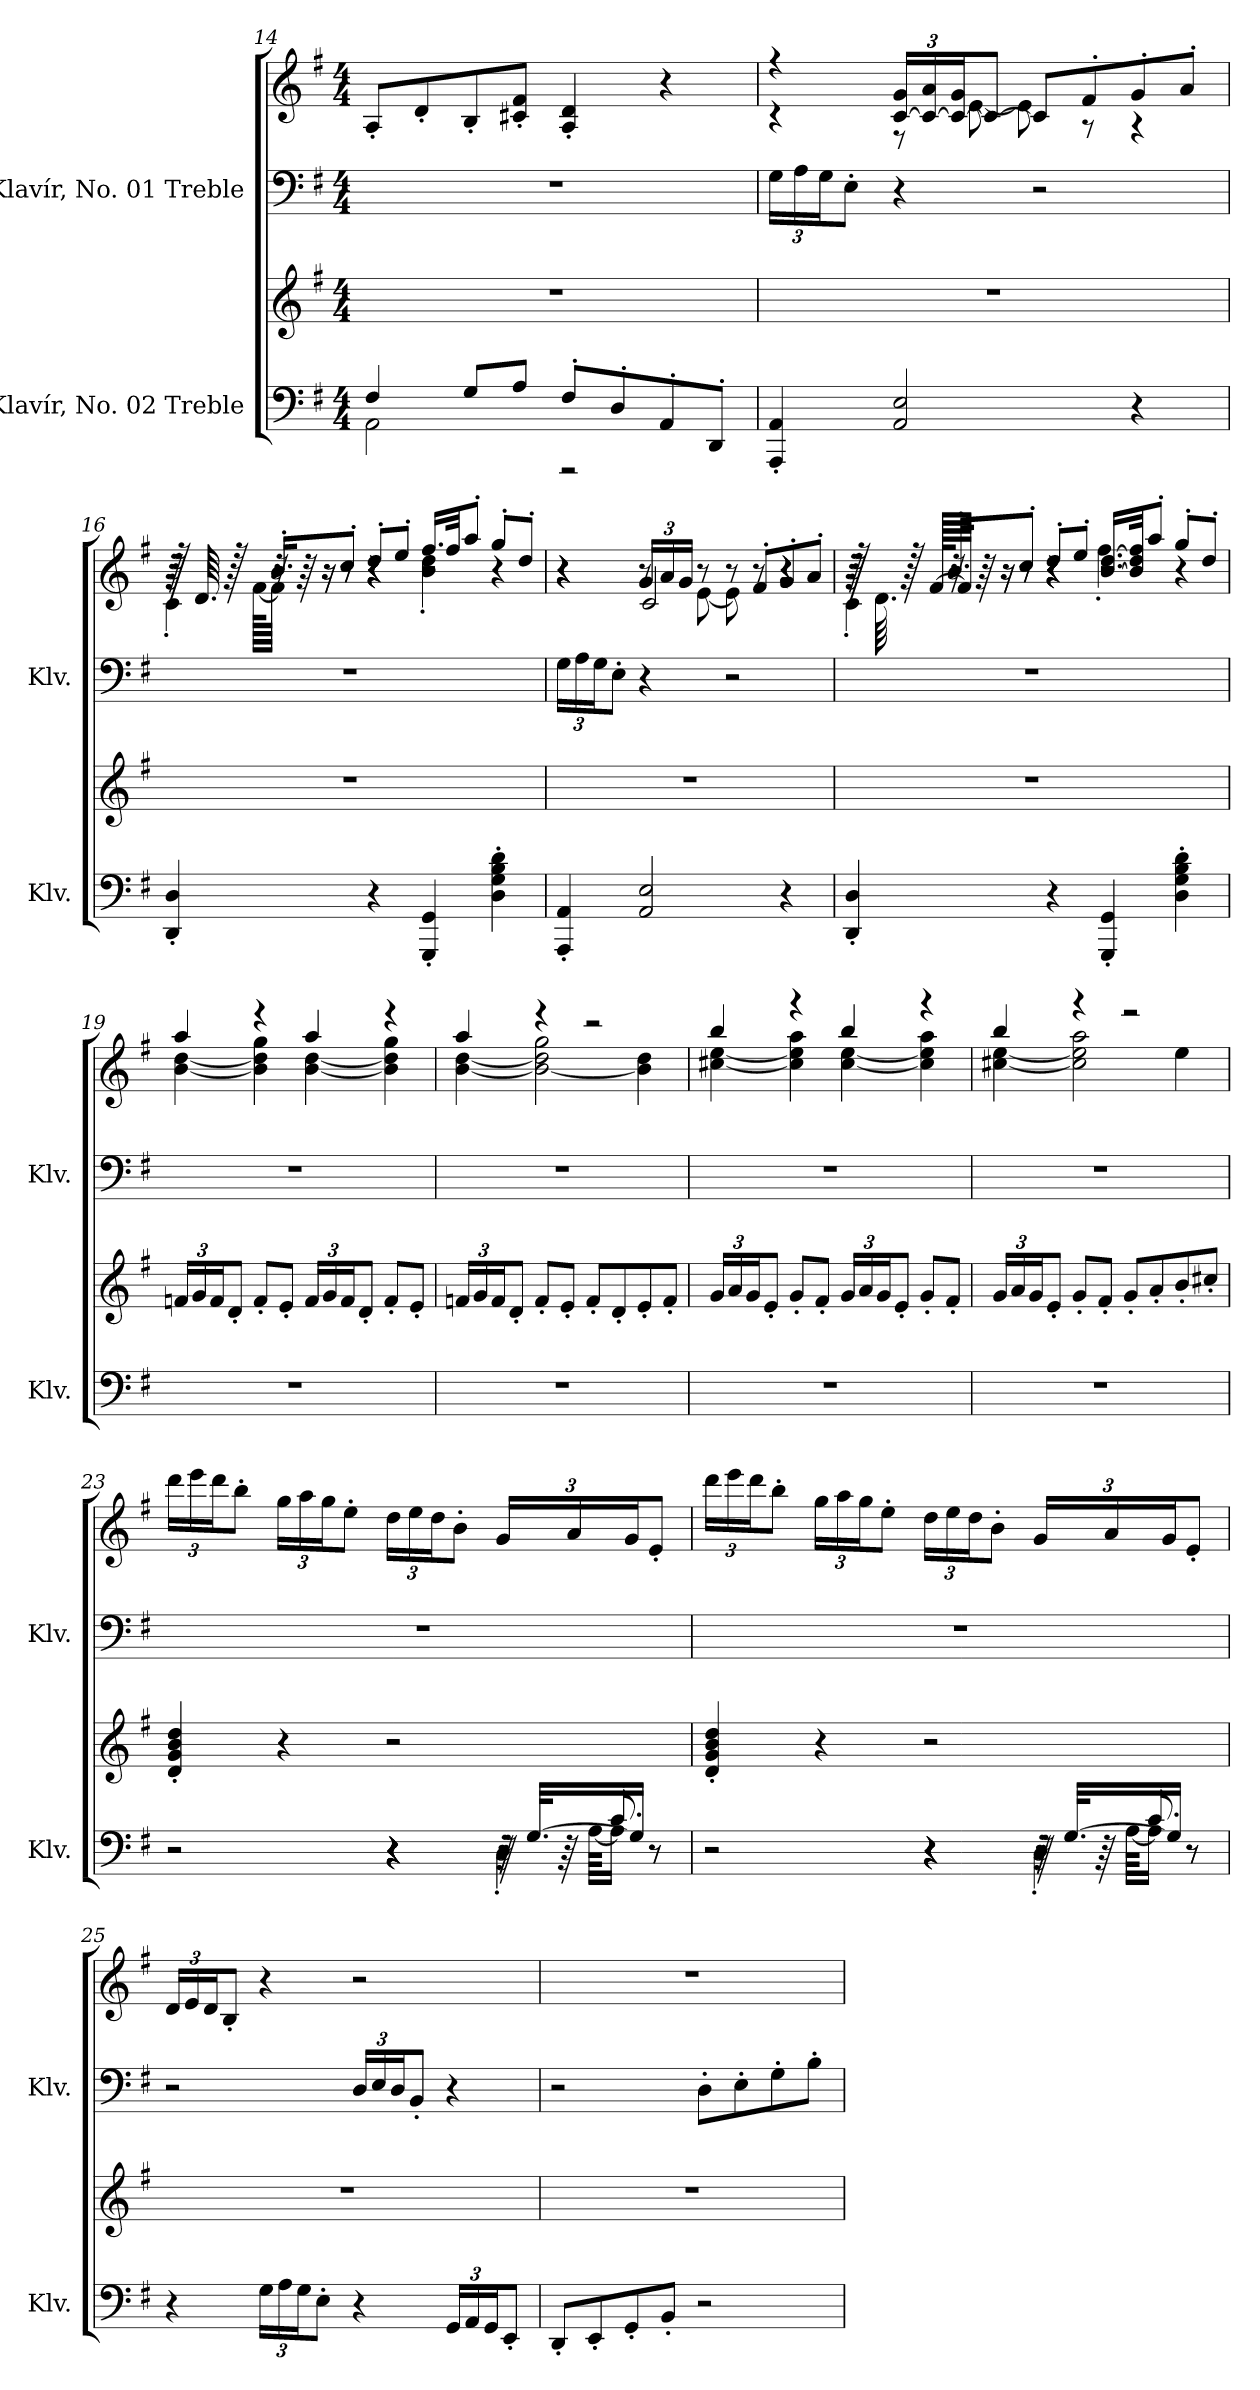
**kern	**kern	**kern	**kern
*part2	*part2	*part1	*part1
*staff4	*staff3	*staff2	*staff1
*I"Klavír, No. 02 Treble	*	*I"Klavír, No. 01 Treble	*
*I'Klv.	*	*I'Klv.	*
!!LO:LB:g=z
*clefF4	*clefG2	*clefF4	*clefG2
*k[f#]	*k[f#]	*k[f#]	*k[f#]
*M4/4	*M4/4	*M4/4	*M4/4
=14	=14	=14	=14
*^	*	*	*
4F#/	2AA\	1r	1r	8A'/L
.	.	.	.	8d'/
8G/L	.	.	.	8B'/
8A/J	.	.	.	8c#X/' 8f#/'J
*	*	*	*	*MM92
8F#'/L	2r	.	.	4A/' 4d/'
8D'/	.	.	.	.
*	*	*	*	*MM72
8AA'/	.	.	.	4r
8DD'/J	.	.	.	.
*v	*v	*	*	*
=15	=15	=15	=15
*	*	*Xbrackettup	*
*	*	*	*MM112
*	*	*	*^
4AAA/' 4AA/'	1r	24G\LL	4r	4r
.	.	24A\	.	.
.	.	24G\J	.	.
.	.	8E'\J	.	.
*	*	*	*Xbrackettup	*
2AA/ 2E/	.	4r	[24c/ 24g/LL	8r
.	.	.	24c/_ 24a/	.
.	.	.	24c/_ 24g/J	.
.	.	.	8c/J_	[8e\
.	.	2r	8c/L]	8e\]
.	.	.	8f#'/	8r
4r	.	.	8g'/	4r
.	.	.	8a'/J	.
!!LO:LB:g=z
=16	=16	=16	=16	=16
*	*	*	*^	*^
4DD/' 4D/'	1r	1r	32r	64r	128r	4c'\
.	.	.	.	.	64.d/	.
.	.	.	.	128r	.	.
.	.	.	.	[128f#\KLLLL	.	.
.	.	.	16.b'/KL	64f#\JJJJ]	32r	.
.	.	.	.	64r	.	.
.	.	.	.	16r	16r	.
.	.	.	8cc'/J	8r	8r	.
4r	.	.	8dd'/L	4r	4r	4r
.	.	.	8ee'/J	.	.	.
4GGG/' 4GG/'	.	.	16.ff#/LL	4b\' 4dd\'	2r	2r
.	.	.	32ff#/JK	.	.	.
.	.	.	8aa'/J	.	.	.
4D\' 4G\' 4B\' 4d\'	.	.	8gg'/L	4r	.	.
.	.	.	8dd'/J	.	.	.
*	*	*	*	*	*v	*v
=17	=17	=17	=17	=17	=17
4AAA/' 4AA/'	1r	24G\LL	4r	4r	4r
.	.	24A\	.	.	.
.	.	24G\J	.	.	.
.	.	8E'\J	.	.	.
2AA/ 2E/	.	4r	24g/LL	8r	2c/
.	.	.	24a/	.	.
.	.	.	24g/JJ	.	.
.	.	.	8r	[8e\	.
.	.	2r	8r	8e\]	.
.	.	.	8f#'/L	8r	.
4r	.	.	8g'/	4r	4r
.	.	.	8a'/J	.	.
!!LO:PB:g=z
=18	=18	=18	=18	=18	=18
*	*	*	*	*	*^
4DD/' 4D/'	1r	1r	32r	4c'\	64r	128r
.	.	.	.	.	.	64.d\
.	.	.	.	.	128r	.
.	.	.	.	.	[128f#/KLLLL	.
.	.	.	16.b'/KL	.	64f#/JJJJ]	32r
.	.	.	.	.	64r	.
.	.	.	.	.	16r	16r
.	.	.	8cc'/J	.	8r	8r
4r	.	.	8dd'/L	4r	4r	4r
.	.	.	8ee'/J	.	.	.
4GGG/' 4GG/'	.	.	[16.b/ [16.dd/LL	4ff#'\	2r	2r
.	.	.	32b/] 32dd/] 32ff#/JK	.	.	.
.	.	.	8aa'/J	.	.	.
4D\' 4G\' 4B\' 4d\'	.	.	8gg'/L	4r	.	.
.	.	.	8dd'/J	.	.	.
*	*	*	*v	*v	*v	*v
=19	=19	=19	=19
*	*Xbrackettup	*	*
*	*	*	*^
1r	24fn/LL	1r	4aa/	[4b\ [4dd\
.	24g/	.	.	.
.	24f/J	.	.	.
.	8d'/J	.	.	.
.	8f'/L	.	4r	4b\] 4dd\] 4gg\
.	8e'/J	.	.	.
.	24f/LL	.	4aa/	[4b\ [4dd\
.	24g/	.	.	.
.	24f/J	.	.	.
.	8d'/J	.	.	.
.	8f'/L	.	4r	4b\] 4dd\] 4gg\
.	8e'/J	.	.	.
=20	=20	=20	=20	=20
1r	24fn/LL	1r	4aa/	[4b\ [4dd\
.	24g/	.	.	.
.	24f/J	.	.	.
.	8d'/J	.	.	.
.	8f'/L	.	4r	2b\_ 2dd\] 2gg\
.	8e'/J	.	.	.
.	8f'/L	.	2r	.
.	8d'/	.	.	.
.	8e'/	.	.	4b\] 4dd\
.	8f'/J	.	.	.
!!LO:LB:g=z	!!
=21	=21	=21	=21	=21
1r	24g/LL	1r	4bb/	[4cc#X\ [4ee\
.	24a/	.	.	.
.	24g/J	.	.	.
.	8e'/J	.	.	.
.	8g'/L	.	4r	4cc#\] 4ee\] 4aa\
.	8f#'/J	.	.	.
.	24g/LL	.	4bb/	[4cc#\ [4ee\
.	24a/	.	.	.
.	24g/J	.	.	.
.	8e'/J	.	.	.
.	8g'/L	.	4r	4cc#\] 4ee\] 4aa\
.	8f#'/J	.	.	.
=22	=22	=22	=22	=22
1r	24g/LL	1r	4bb/	[4cc#X\ [4ee\
.	24a/	.	.	.
.	24g/J	.	.	.
.	8e'/J	.	.	.
.	8g'/L	.	4r	2cc#\] 2ee\] 2aa\
.	8f#'/J	.	.	.
.	8g'/L	.	2r	.
.	8a'/	.	.	.
.	8b'/	.	.	4ee\
.	8cc#X'/J	.	.	.
*	*	*	*v	*v
!!LO:LB:g=z
=23	=23	=23	=23
*^	*	*	*
*	*^	*	*	*
*	*	*^	*	*	*
2r	2r	2r	2r	4d/' 4g/' 4b/' 4dd/'	1r	24ddd\LL
.	.	.	.	.	.	24eee\
.	.	.	.	.	.	24ddd\J
.	.	.	.	.	.	8bb'\J
.	.	.	.	4r	.	24gg\LL
.	.	.	.	.	.	24aa\
.	.	.	.	.	.	24gg\J
.	.	.	.	.	.	8ee'\J
4r	4r	4r	4r	2r	.	24dd\LL
.	.	.	.	.	.	24ee\
.	.	.	.	.	.	24dd\J
.	.	.	.	.	.	8b'\J
16r	32r	64r	4D'\	.	.	24g/LL
.	.	[32.G/KLL	.	.	.	.
.	64r	.	.	.	.	.
.	.	.	.	.	.	24a/
.	[64A\KKLL	.	.	.	.	.
8.c'/	16A\JJ]	16G/JJ]	.	.	.	.
.	.	.	.	.	.	24g/J
.	8r	8r	.	.	.	8e'/J
=24	=24	=24	=24	=24	=24	=24
2r	2r	2r	2r	4d/' 4g/' 4b/' 4dd/'	1r	24ddd\LL
.	.	.	.	.	.	24eee\
.	.	.	.	.	.	24ddd\J
.	.	.	.	.	.	8bb'\J
.	.	.	.	4r	.	24gg\LL
.	.	.	.	.	.	24aa\
.	.	.	.	.	.	24gg\J
.	.	.	.	.	.	8ee'\J
4r	4r	4r	4r	2r	.	24dd\LL
.	.	.	.	.	.	24ee\
.	.	.	.	.	.	24dd\J
.	.	.	.	.	.	8b'\J
16r	32r	64r	4D'\	.	.	24g/LL
.	.	[32.G/KLL	.	.	.	.
.	64r	.	.	.	.	.
.	.	.	.	.	.	24a/
.	[64A\KKLL	.	.	.	.	.
8.c'/	16A\JJ]	16G/JJ]	.	.	.	.
.	.	.	.	.	.	24g/J
.	8r	8r	.	.	.	8e'/J
*v	*v	*v	*v	*	*	*
!!LO:PB:g=z
=25	=25	=25	=25
4r	1r	2r	24d/LL
.	.	.	24e/
.	.	.	24d/J
.	.	.	8B'/J
*Xbrackettup	*	*	*
24G\LL	.	.	4r
24A\	.	.	.
24G\J	.	.	.
8E'\J	.	.	.
4r	.	24D/LL	2r
.	.	24E/	.
.	.	24D/J	.
.	.	8BB'/J	.
24GG/LL	.	4r	.
24AA/	.	.	.
24GG/J	.	.	.
8EE'/J	.	.	.
=26	=26	=26	=26
8DD'/L	1r	2r	1r
8EE'/	.	.	.
8GG'/	.	.	.
8BB'/J	.	.	.
2r	.	8D'\L	.
.	.	8E'\	.
.	.	8G'\	.
.	.	8B'\J	.
=	=	=	=
*-	*-	*-	*-
